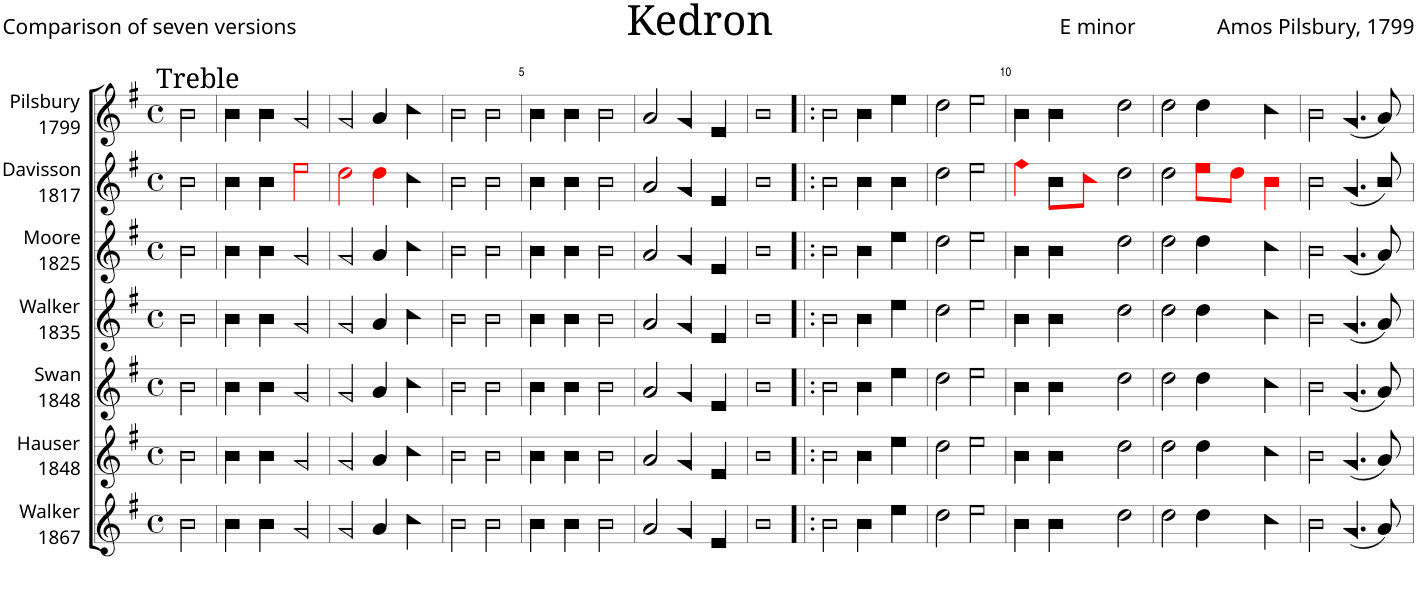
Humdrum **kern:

**kern	**kern	**kern	**kern	**kern	**kern	**kern
*part7	*part6	*part5	*part4	*part3	*part2	*part1
*staff7	*staff6	*staff5	*staff4	*staff3	*staff2	*staff1
*I"Walker 1867	*I"Hauser 1848	*I"Swan 1848	*I"Walker 1835	*I"Moore 1825	*I"Davisson 1817	*I"Pilsbury 1799
*I'Walker 1867	*I'Hauser 1848	*I'Swan 1848	*I'Walker 1835	*I'Moore 1825	*I'Davisson 1817	*I'Pilsbury 1799
*clefG2	*clefG2	*clefG2	*clefG2	*clefG2	*clefG2	*clefG2
*k[f#]	*k[f#]	*k[f#]	*k[f#]	*k[f#]	*k[f#]	*k[f#]
*M4/4	*M4/4	*M4/4	*M4/4	*M4/4	*M4/4	*M4/4
*met(c)	*met(c)	*met(c)	*met(c)	*met(c)	*met(c)	*met(c)
=1	=1	=1	=1	=1	=1	=1
!	!	!	!	!	!	!LO:TX:a:t=Treble
2b!\	2b!\	2b!\	2b!\	2b!\	2b!\	2b!\
=2	=2	=2	=2	=2	=2	=2
4b!\	4b!\	4b!\	4b!\	4b!\	4b!\	4b!\
4b!\	4b!\	4b!\	4b!\	4b!\	4b!\	4b!\
2g!/	2g!/	2g!/	2g!/	2g!/	2ee!i\	2g!/
=3	=3	=3	=3	=3	=3	=3
2g!/	2g!/	2g!/	2g!/	2g!/	2dd!i\	2g!/
4a!/	4a!/	4a!/	4a!/	4a!/	4dd!i\	4a!/
4cc!\	4cc!\	4cc!\	4cc!\	4cc!\	4cc!\	4cc!\
=4	=4	=4	=4	=4	=4	=4
2b!\	2b!\	2b!\	2b!\	2b!\	2b!\	2b!\
2b!\	2b!\	2b!\	2b!\	2b!\	2b!\	2b!\
=5	=5	=5	=5	=5	=5	=5
4b!\	4b!\	4b!\	4b!\	4b!\	4b!\	4b!\
4b!\	4b!\	4b!\	4b!\	4b!\	4b!\	4b!\
2b!\	2b!\	2b!\	2b!\	2b!\	2b!\	2b!\
=6	=6	=6	=6	=6	=6	=6
2a!/	2a!/	2a!/	2a!/	2a!/	2a!/	2a!/
4g!/	4g!/	4g!/	4g!/	4g!/	4g!/	4g!/
4e!/	4e!/	4e!/	4e!/	4e!/	4e!/	4e!/
=7	=7	=7	=7	=7	=7	=7
1b!	1b!	1b!	1b!	1b!	1b!	1b!
=8!|:	=8!|:	=8!|:	=8!|:	=8!|:	=8!|:	=8!|:
2b!\	2b!\	2b!\	2b!\	2b!\	2b!\	2b!\
4b!\	4b!\	4b!\	4b!\	4b!\	4b!\	4b!\
4ee!\	4ee!\	4ee!\	4ee!\	4ee!\	4b!\	4ee!\
=9	=9	=9	=9	=9	=9	=9
2dd!\	2dd!\	2dd!\	2dd!\	2dd!\	2dd!\	2dd!\
2ee!\	2ee!\	2ee!\	2ee!\	2ee!\	2ee!\	2ee!\
=10	=10	=10	=10	=10	=10	=10
4b!\	4b!\	4b!\	4b!\	4b!\	4ff#!i\	4b!\
4b!\	4b!\	4b!\	4b!\	4b!\	8b!\L	4b!\
.	.	.	.	.	8cc!i\J	.
2dd!\	2dd!\	2dd!\	2dd!\	2dd!\	2dd!\	2dd!\
=11	=11	=11	=11	=11	=11	=11
2dd!\	2dd!\	2dd!\	2dd!\	2dd!\	2dd!\	2dd!\
4dd!\	4dd!\	4dd!\	4dd!\	4dd!\	8ee!i\L	4dd!\
.	.	.	.	.	8dd!i\J	.
4cc!\	4cc!\	4cc!\	4cc!\	4cc!\	4b!i\	4cc!\
=12	=12	=12	=12	=12	=12	=12
2b!\	2b!\	2b!\	2b!\	2b!\	2b!\	2b!\
(4.g!/	(4.g!/	(4.g!/	(4.g!/	(4.g!/	(4.g!/	(4.g!/
8a!/)	8a!/)	8a!/)	8a!/)	8a!/)	8b!/)	8a!/)
=	=	=	=	=	=	=
*-	*-	*-	*-	*-	*-	*-
